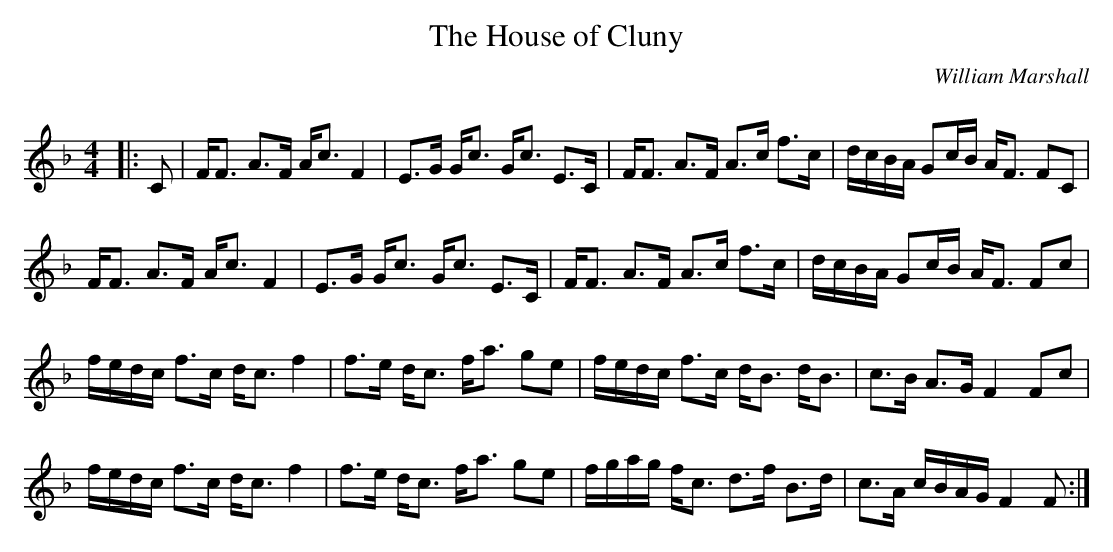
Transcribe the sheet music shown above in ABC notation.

X:1
T: The House of Cluny
C:William Marshall
Q: 128
K:F
M:4/4
L:1/16
|:C2|FF3 A3F Ac3 F4|E3G Gc3 Gc3 E3C|FF3 A3F A3c f3c|dcBA G2cB AF3 F2C2|
FF3 A3F Ac3 F4|E3G Gc3 Gc3 E3C|FF3 A3F A3c f3c|dcBA G2cB AF3 F2c2|
fedc f3c dc3 f4|f3e dc3 fa3 g2e2|fedc f3c dB3 dB3|c3B A3G F4 F2c2|
fedc f3c dc3 f4|f3e dc3 fa3 g2e2|fgag fc3 d3f B3d|c3A cBAG F4 F2:|
